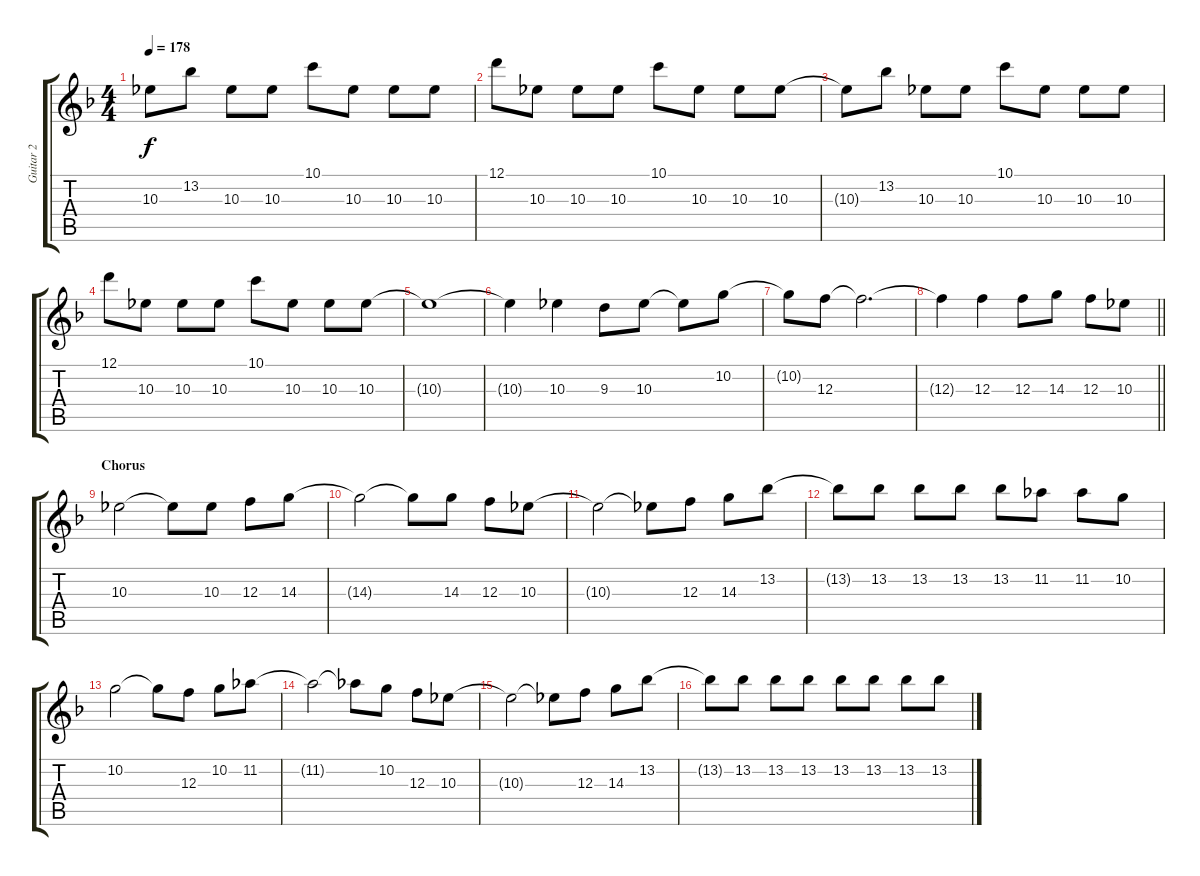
\track ("Guitar 2" "Guitar 2") {instrument distortionguitar}
\staff {score tabs}
\tuning (D4 A3 F3 C3 G2 D2) {hide}
\ts (4 4)
\tempo 178
\clef g2
\ks f
10.3{t}.8{dy f} 13.2.8 10.3.8 10.3.8 10.1.8 10.3.8 10.3.8 10.3.8 |
12.1.8 10.3.8 10.3.8 10.3.8 10.1.8 10.3.8 10.3.8 10.3.8 |
10.3{t}.8 13.2.8 10.3.8 10.3.8 10.1.8 10.3.8 10.3.8 10.3.8 |
12.1.8 10.3.8 10.3.8 10.3.8 10.1.8 10.3.8 10.3.8 10.3.8 |
10.3{t}.1 |
10.3{t}.4 10.3.4 9.3.8 10.3.8 10.3{t}.8 10.2.8 |
10.2{t}.8 12.3.8 12.3{t}.2{d} |
\barLineRight lightlight
12.3{t}.4 12.3.4 12.3.8 14.3.8 12.3.8 10.3.8 |
\section ("" "Chorus")
10.3.2 10.3{t}.8 10.3.8 12.3.8 14.3.8 |
14.3{t}.2 14.3{t}.8 14.3.8 12.3.8 10.3.8 |
10.3{t}.2 10.3{t}.8 12.3.8 14.3.8 13.2.8 |
13.2{t}.8 13.2.8 13.2.8 13.2.8 13.2.8 11.2.8 11.2.8 10.2.8 |
10.2.2 10.2{t}.8 12.3.8 10.2.8 11.2.8 |
11.2{t}.2 11.2{t}.8 10.2.8 12.3.8 10.3.8 |
10.3{t}.2 10.3{t}.8 12.3.8 14.3.8 13.2.8 |
13.2{t}.8 13.2.8 13.2.8 13.2.8 13.2.8 13.2.8 13.2.8 13.2.8
